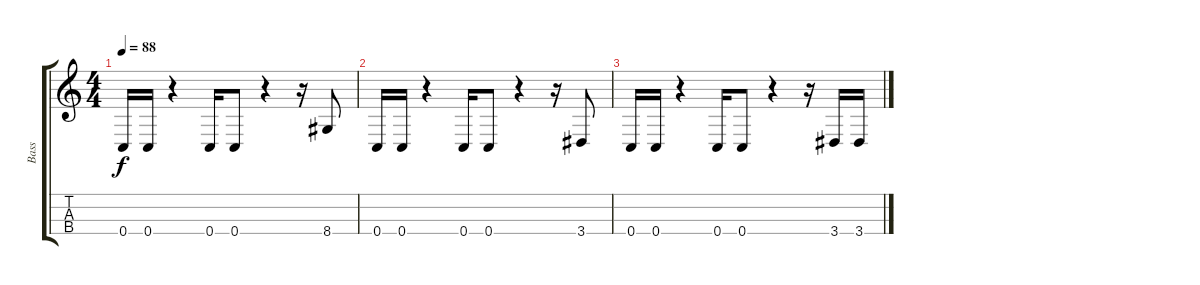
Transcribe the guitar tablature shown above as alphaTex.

\track ("Bass" "Bass") {instrument electricbasspick}
\staff {score tabs}
\tuning (G3 D3 A2 C2) {hide}
\ts (4 4)
\tempo 88
\clef g2
\ks c
0.4.16{dy f} 0.4.16 r.4 0.4.16 0.4.8 r.4 r.16 8.4.8 |
0.4.16 0.4.16 r.4 0.4.16 0.4.8 r.4 r.16 3.4.8 |
0.4.16 0.4.16 r.4 0.4.16 0.4.8 r.4 r.16 3.4.16 3.4.16
